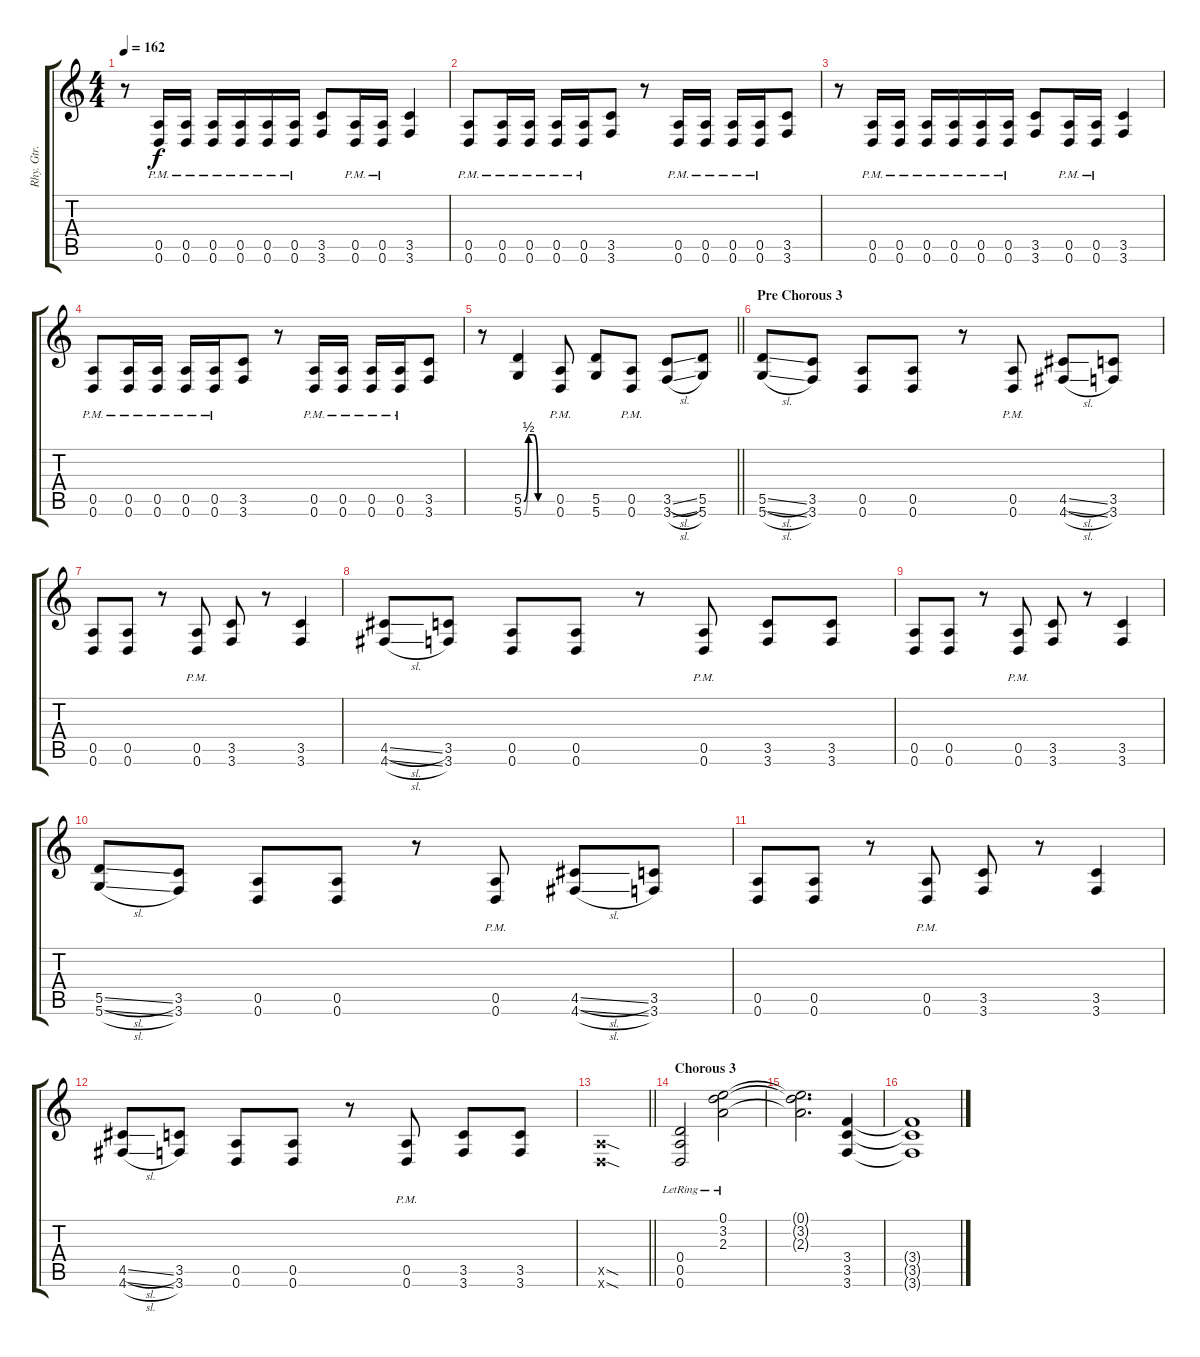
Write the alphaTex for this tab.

\track ("Rhy. Gtr. 2" "Rhy. Gtr. ") {instrument distortionguitar}
\staff {score tabs}
\tuning (E4 B3 G3 D3 A2 D2) {hide}
\ts (4 4)
\tempo 162
\clef g2
\ks c
r.8{dy f} (0.5{pm} 0.6{pm}).16 (0.5{pm} 0.6{pm}).16 (0.5{pm} 0.6{pm}).16 (0.5{pm} 0.6{pm}).16 (0.5{pm} 0.6{pm}).16 (0.5{pm} 0.6{pm}).16 (3.5 3.6).8 (0.5{pm} 0.6{pm}).16 (0.5{pm} 0.6{pm}).16 (3.5 3.6).4 |
(0.5{pm} 0.6{pm}).8 (0.5{pm} 0.6{pm}).16 (0.5{pm} 0.6{pm}).16 (0.5{pm} 0.6{pm}).16 (0.5{pm} 0.6{pm}).16 (3.5 3.6).8 r.8 (0.5{pm} 0.6{pm}).16 (0.5{pm} 0.6{pm}).16 (0.5{pm} 0.6{pm}).16 (0.5{pm} 0.6{pm}).16 (3.5 3.6).8 |
r.8 (0.5{pm} 0.6{pm}).16 (0.5{pm} 0.6{pm}).16 (0.5{pm} 0.6{pm}).16 (0.5{pm} 0.6{pm}).16 (0.5{pm} 0.6{pm}).16 (0.5{pm} 0.6{pm}).16 (3.5 3.6).8 (0.5{pm} 0.6{pm}).16 (0.5{pm} 0.6{pm}).16 (3.5 3.6).4 |
(0.5{pm} 0.6{pm}).8 (0.5{pm} 0.6{pm}).16 (0.5{pm} 0.6{pm}).16 (0.5{pm} 0.6{pm}).16 (0.5{pm} 0.6{pm}).16 (3.5 3.6).8 r.8 (0.5{pm} 0.6{pm}).16 (0.5{pm} 0.6{pm}).16 (0.5{pm} 0.6{pm}).16 (0.5{pm} 0.6{pm}).16 (3.5 3.6).8 |
\barLineRight lightlight
r.8 (5.5{be (custom 0 0 10 2 20 2 30 0 60 0)} 5.6{be (custom 0 0 10 2 20 2 30 0 60 0)}).4 (0.5{pm} 0.6{pm}).8 (5.5 5.6).8 (0.5{pm} 0.6{pm}).8 (3.5{sl} 3.6{sl}).8 (5.5 5.6).8 |
\section ("" "Pre Chorous 3")
(5.5{sl} 5.6{sl}).8 (3.5 3.6).8 (0.5 0.6).8 (0.5 0.6).8 r.8 (0.5{pm} 0.6{pm}).8 (4.5{sl} 4.6{sl}).8 (3.5 3.6).8 |
(0.5 0.6).8 (0.5 0.6).8 r.8 (0.5{pm} 0.6{pm}).8 (3.5 3.6).8 r.8 (3.5 3.6).4 |
(4.5{sl} 4.6{sl}).8 (3.5 3.6).8 (0.5 0.6).8 (0.5 0.6).8 r.8 (0.5{pm} 0.6{pm}).8 (3.5 3.6).8 (3.5 3.6).8 |
(0.5 0.6).8 (0.5 0.6).8 r.8 (0.5{pm} 0.6{pm}).8 (3.5 3.6).8 r.8 (3.5 3.6).4 |
(5.5{sl} 5.6{sl}).8 (3.5 3.6).8 (0.5 0.6).8 (0.5 0.6).8 r.8 (0.5{pm} 0.6{pm}).8 (4.5{sl} 4.6{sl}).8 (3.5 3.6).8 |
(0.5 0.6).8 (0.5 0.6).8 r.8 (0.5{pm} 0.6{pm}).8 (3.5 3.6).8 r.8 (3.5 3.6).4 |
(4.5{sl} 4.6{sl}).8 (3.5 3.6).8 (0.5 0.6).8 (0.5 0.6).8 r.8 (0.5{pm} 0.6{pm}).8 (3.5 3.6).8 (3.5 3.6).8 |
\barLineRight lightlight
(0.5{sod x} 0.6{sod x}).1 |
\section ("" "Chorous 3")
(0.4{lr} 0.5{lr} 0.6{lr}).2 (0.1{lr} 3.2{lr} 2.3{lr}).2 |
(0.1{t} 3.2{t} 2.3{t}).2{d} (3.4 3.5 3.6).4 |
(3.4{t} 3.5{t} 3.6{t}).1
